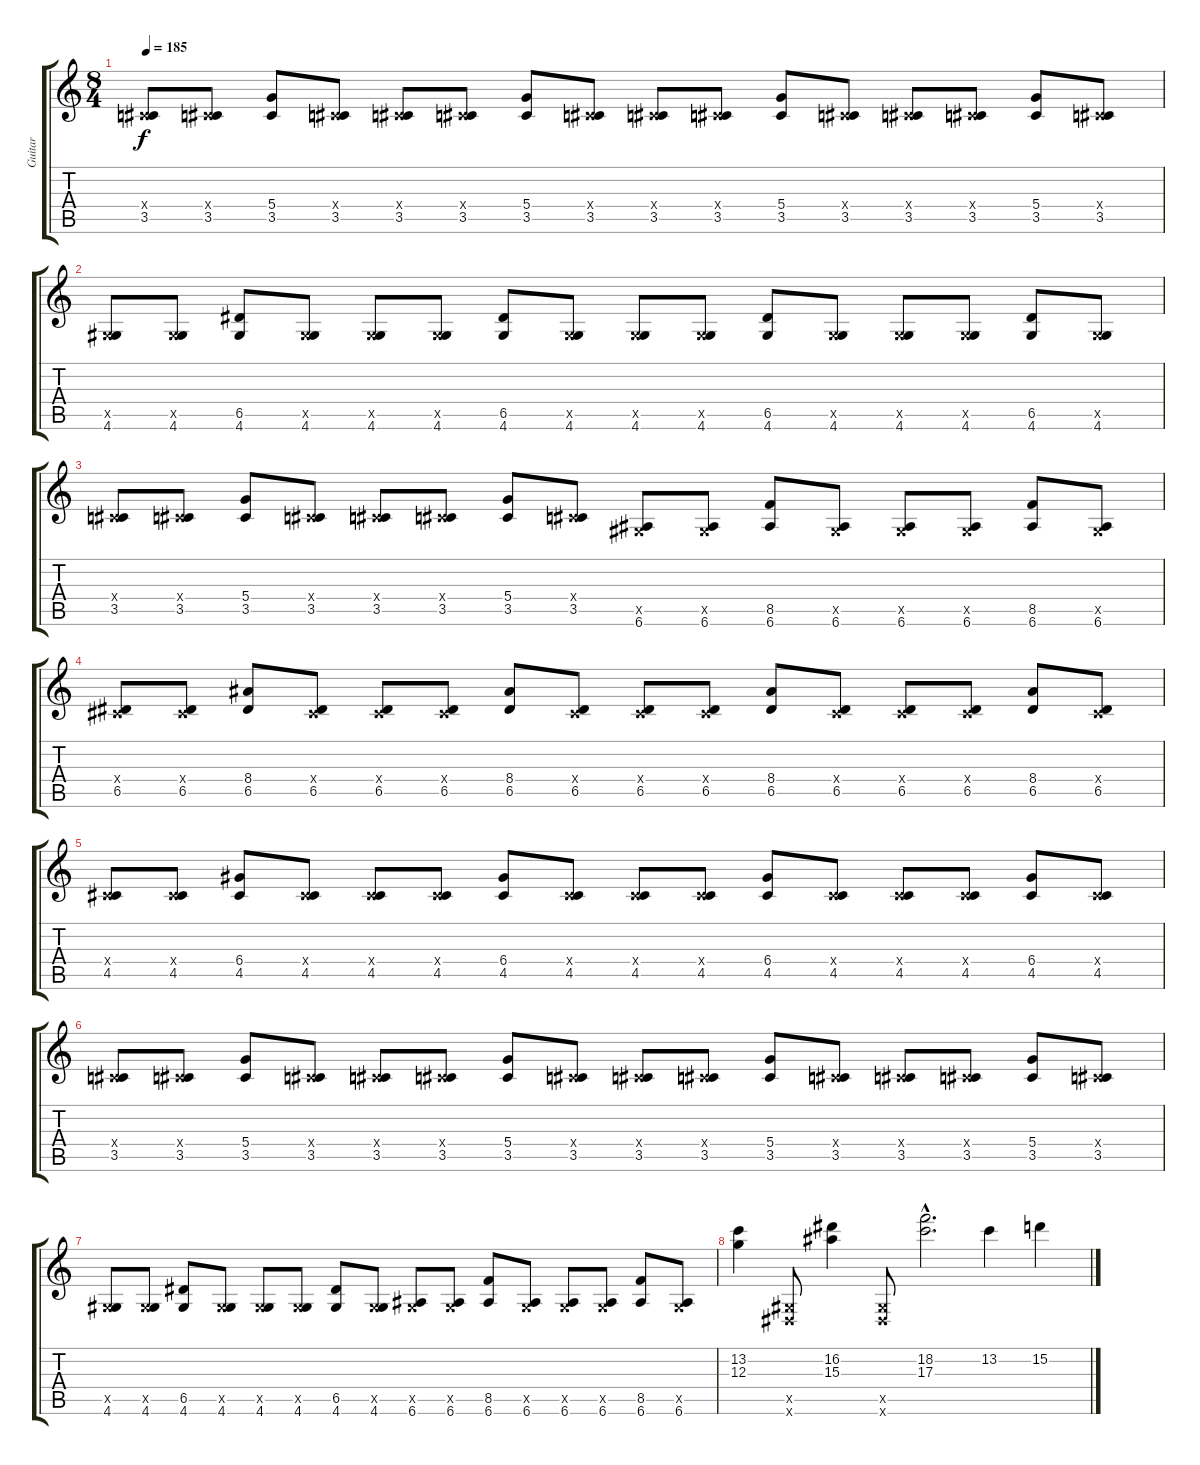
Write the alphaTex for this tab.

\track ("Guitar" "Guitar") {instrument overdrivenguitar}
\staff {score tabs}
\tuning (E4 B3 G3 D3 A2 E2) {hide}
\ts (8 4)
\tempo 185
\clef g2
\ks c
(-1.4{x} 3.5).8{dy f} (-1.4{x} 3.5).8 (5.4 3.5).8 (-1.4{x} 3.5).8 (-1.4{x} 3.5).8 (-1.4{x} 3.5).8 (5.4 3.5).8 (-1.4{x} 3.5).8 (-1.4{x} 3.5).8 (-1.4{x} 3.5).8 (5.4 3.5).8 (-1.4{x} 3.5).8 (-1.4{x} 3.5).8 (-1.4{x} 3.5).8 (5.4 3.5).8 (-1.4{x} 3.5).8 |
(-1.5{x} 4.6).8 (-1.5{x} 4.6).8 (6.5 4.6).8 (-1.5{x} 4.6).8 (-1.5{x} 4.6).8 (-1.5{x} 4.6).8 (6.5 4.6).8 (-1.5{x} 4.6).8 (-1.5{x} 4.6).8 (-1.5{x} 4.6).8 (6.5 4.6).8 (-1.5{x} 4.6).8 (-1.5{x} 4.6).8 (-1.5{x} 4.6).8 (6.5 4.6).8 (-1.5{x} 4.6).8 |
(-1.4{x} 3.5).8 (-1.4{x} 3.5).8 (5.4 3.5).8 (-1.4{x} 3.5).8 (-1.4{x} 3.5).8 (-1.4{x} 3.5).8 (5.4 3.5).8 (-1.4{x} 3.5).8 (-1.5{x} 6.6).8 (-1.5{x} 6.6).8 (8.5 6.6).8 (-1.5{x} 6.6).8 (-1.5{x} 6.6).8 (-1.5{x} 6.6).8 (8.5 6.6).8 (-1.5{x} 6.6).8 |
(-1.4{x} 6.5).8 (-1.4{x} 6.5).8 (8.4 6.5).8 (-1.4{x} 6.5).8 (-1.4{x} 6.5).8 (-1.4{x} 6.5).8 (8.4 6.5).8 (-1.4{x} 6.5).8 (-1.4{x} 6.5).8 (-1.4{x} 6.5).8 (8.4 6.5).8 (-1.4{x} 6.5).8 (-1.4{x} 6.5).8 (-1.4{x} 6.5).8 (8.4 6.5).8 (-1.4{x} 6.5).8 |
(-1.4{x} 4.5).8 (-1.4{x} 4.5).8 (6.4 4.5).8 (-1.4{x} 4.5).8 (-1.4{x} 4.5).8 (-1.4{x} 4.5).8 (6.4 4.5).8 (-1.4{x} 4.5).8 (-1.4{x} 4.5).8 (-1.4{x} 4.5).8 (6.4 4.5).8 (-1.4{x} 4.5).8 (-1.4{x} 4.5).8 (-1.4{x} 4.5).8 (6.4 4.5).8 (-1.4{x} 4.5).8 |
(-1.4{x} 3.5).8 (-1.4{x} 3.5).8 (5.4 3.5).8 (-1.4{x} 3.5).8 (-1.4{x} 3.5).8 (-1.4{x} 3.5).8 (5.4 3.5).8 (-1.4{x} 3.5).8 (-1.4{x} 3.5).8 (-1.4{x} 3.5).8 (5.4 3.5).8 (-1.4{x} 3.5).8 (-1.4{x} 3.5).8 (-1.4{x} 3.5).8 (5.4 3.5).8 (-1.4{x} 3.5).8 |
(-1.5{x} 4.6).8 (-1.5{x} 4.6).8 (6.5 4.6).8 (-1.5{x} 4.6).8 (-1.5{x} 4.6).8 (-1.5{x} 4.6).8 (6.5 4.6).8 (-1.5{x} 4.6).8 (-1.5{x} 6.6).8 (-1.5{x} 6.6).8 (8.5 6.6).8 (-1.5{x} 6.6).8 (-1.5{x} 6.6).8 (-1.5{x} 6.6).8 (8.5 6.6).8 (-1.5{x} 6.6).8 |
(13.2 12.3).4 (-1.5{x} -1.6{x}).8 (16.2 15.3).4 (-1.5{x} -1.6{x}).8 (18.2{hac} 17.3{hac}).2{d} 13.2.4 15.2.4
